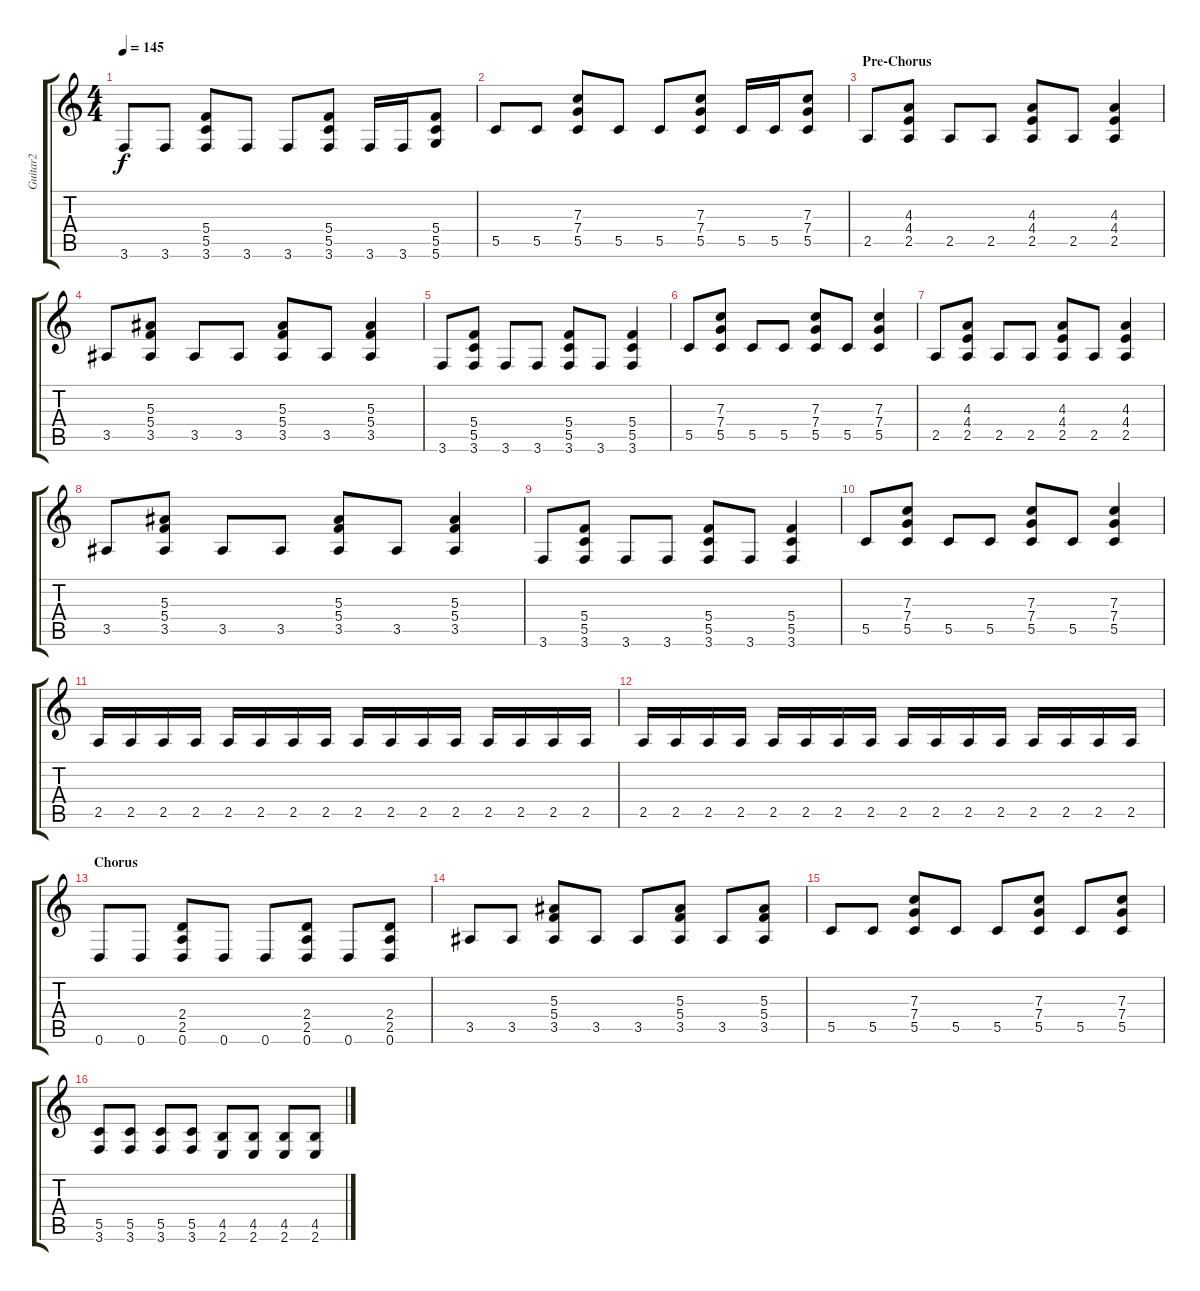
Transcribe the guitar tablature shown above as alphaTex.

\track ("Guitar2" "Guitar2") {instrument distortionguitar}
\staff {score tabs}
\tuning (D4 A3 F3 C3 G2 D2) {hide}
\ts (4 4)
\tempo 145
\clef g2
\ks c
3.6.8{dy f} 3.6.8 (5.4 5.5 3.6).8 3.6.8 3.6.8 (5.4 5.5 3.6).8 3.6.16 3.6.16 (5.4 5.5 5.6).8 |
5.5.8 5.5.8 (7.3 7.4 5.5).8 5.5.8 5.5.8 (7.3 7.4 5.5).8 5.5.16 5.5.16 (7.3 7.4 5.5).8 |
\section ("" "Pre-Chorus")
2.5.8 (4.3 4.4 2.5).8 2.5.8 2.5.8 (4.3 4.4 2.5).8 2.5.8 (4.3 4.4 2.5).4 |
3.5.8 (5.3 5.4 3.5).8 3.5.8 3.5.8 (5.3 5.4 3.5).8 3.5.8 (5.3 5.4 3.5).4 |
3.6.8 (5.4 5.5 3.6).8 3.6.8 3.6.8 (5.4 5.5 3.6).8 3.6.8 (5.4 5.5 3.6).4 |
5.5.8 (7.3 7.4 5.5).8 5.5.8 5.5.8 (7.3 7.4 5.5).8 5.5.8 (7.3 7.4 5.5).4 |
2.5.8 (4.3 4.4 2.5).8 2.5.8 2.5.8 (4.3 4.4 2.5).8 2.5.8 (4.3 4.4 2.5).4 |
3.5.8 (5.3 5.4 3.5).8 3.5.8 3.5.8 (5.3 5.4 3.5).8 3.5.8 (5.3 5.4 3.5).4 |
3.6.8 (5.4 5.5 3.6).8 3.6.8 3.6.8 (5.4 5.5 3.6).8 3.6.8 (5.4 5.5 3.6).4 |
5.5.8 (7.3 7.4 5.5).8 5.5.8 5.5.8 (7.3 7.4 5.5).8 5.5.8 (7.3 7.4 5.5).4 |
2.5.16 2.5.16 2.5.16 2.5.16 2.5.16 2.5.16 2.5.16 2.5.16 2.5.16 2.5.16 2.5.16 2.5.16 2.5.16 2.5.16 2.5.16 2.5.16 |
2.5.16 2.5.16 2.5.16 2.5.16 2.5.16 2.5.16 2.5.16 2.5.16 2.5.16 2.5.16 2.5.16 2.5.16 2.5.16 2.5.16 2.5.16 2.5.16 |
\section ("" "Chorus")
0.6.8 0.6.8 (2.4 2.5 0.6).8 0.6.8 0.6.8 (2.4 2.5 0.6).8 0.6.8 (2.4 2.5 0.6).8 |
3.5.8 3.5.8 (5.3 5.4 3.5).8 3.5.8 3.5.8 (5.3 5.4 3.5).8 3.5.8 (5.3 5.4 3.5).8 |
5.5.8 5.5.8 (7.3 7.4 5.5).8 5.5.8 5.5.8 (7.3 7.4 5.5).8 5.5.8 (7.3 7.4 5.5).8 |
(5.5 3.6).8 (5.5 3.6).8 (5.5 3.6).8 (5.5 3.6).8 (4.5 2.6).8 (4.5 2.6).8 (4.5 2.6).8 (4.5 2.6).8
